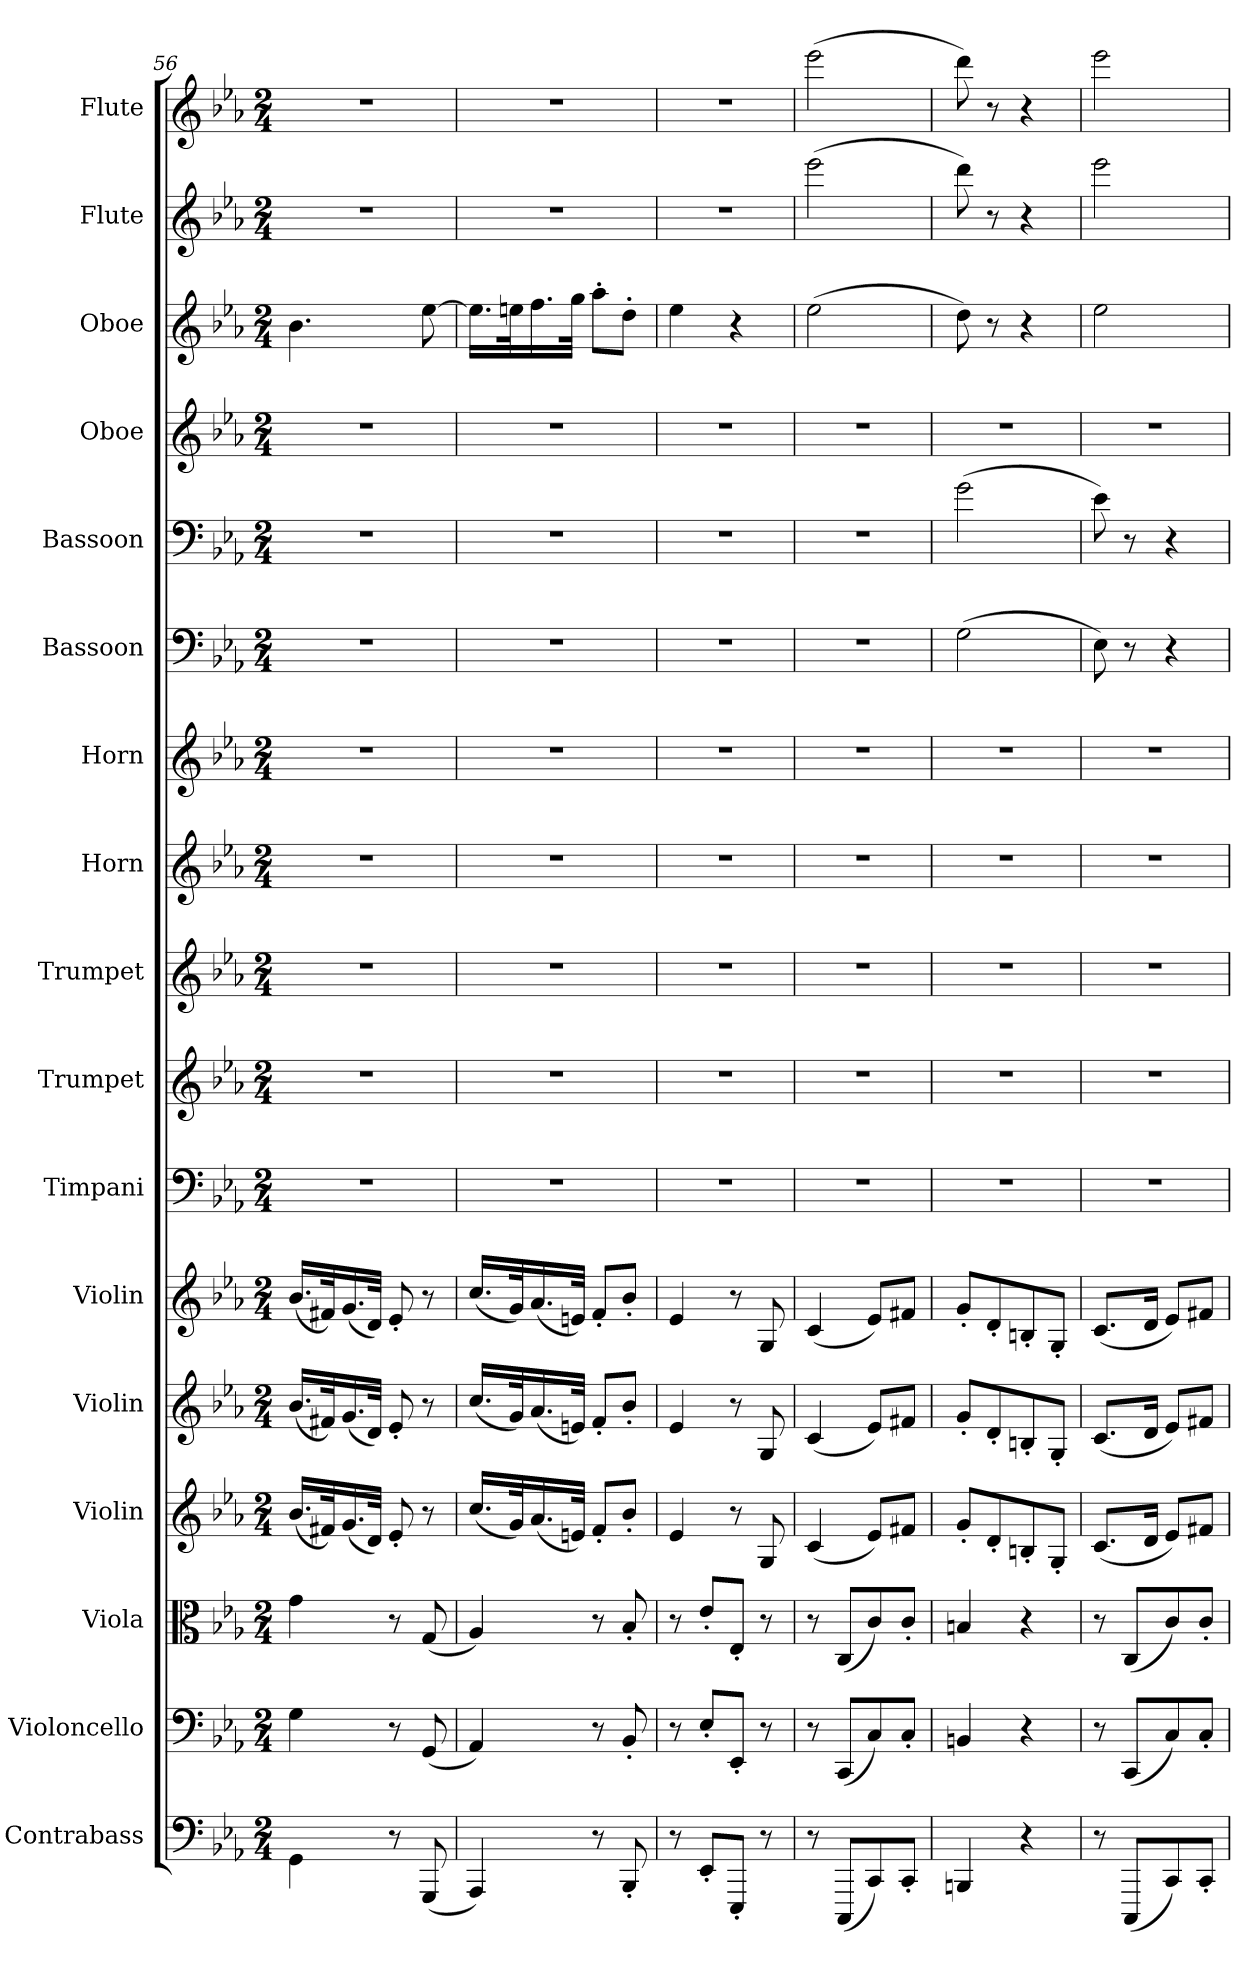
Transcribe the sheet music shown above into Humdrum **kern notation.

**kern	**kern	**kern	**kern	**kern	**kern	**kern	**kern	**kern	**kern	**kern	**kern	**kern	**kern	**kern	**kern	**kern
*part17	*part16	*part15	*part14	*part13	*part12	*part11	*part10	*part9	*part8	*part7	*part6	*part5	*part4	*part3	*part2	*part1
*staff17	*staff16	*staff15	*staff14	*staff13	*staff12	*staff11	*staff10	*staff9	*staff8	*staff7	*staff6	*staff5	*staff4	*staff3	*staff2	*staff1
*I"Contrabass	*I"Violoncello	*I"Viola	*I"Violin	*I"Violin	*I"Violin	*I"Timpani	*I"Trumpet	*I"Trumpet	*I"Horn	*I"Horn	*I"Bassoon	*I"Bassoon	*I"Oboe	*I"Oboe	*I"Flute	*I"Flute
*I'Cb	*I'Vc	*I'Vla	*I'Vln	*I'Vln	*I'Vln	*I'Timp	*I'Tpt	*I'Tpt	*I'Hn	*I'Hn	*I'Bsn	*I'Bsn	*I'Ob	*I'Ob	*I'Fl	*I'Fl
*clefF4	*clefF4	*clefC3	*clefG2	*clefG2	*clefG2	*clefF4	*clefG2	*clefG2	*clefG2	*clefG2	*clefF4	*clefF4	*clefG2	*clefG2	*clefG2	*clefG2
*k[b-e-a-]	*k[b-e-a-]	*k[b-e-a-]	*k[b-e-a-]	*k[b-e-a-]	*k[b-e-a-]	*k[b-e-a-]	*k[b-e-a-]	*k[b-e-a-]	*k[b-e-a-]	*k[b-e-a-]	*k[b-e-a-]	*k[b-e-a-]	*k[b-e-a-]	*k[b-e-a-]	*k[b-e-a-]	*k[b-e-a-]
*M2/4	*M2/4	*M2/4	*M2/4	*M2/4	*M2/4	*M2/4	*M2/4	*M2/4	*M2/4	*M2/4	*M2/4	*M2/4	*M2/4	*M2/4	*M2/4	*M2/4
=56	=56	=56	=56	=56	=56	=56	=56	=56	=56	=56	=56	=56	=56	=56	=56	=56
4GG\	4G\	4g\	(16.b-/LL	(16.b-/LL	(16.b-/LL	2r	2r	2r	2r	2r	2r	2r	2r	4.b-\	2r	2r
.	.	.	32f#X/K)	32f#X/K)	32f#X/K)	.	.	.	.	.	.	.	.	.	.	.
.	.	.	(16.g/	(16.g/	(16.g/	.	.	.	.	.	.	.	.	.	.	.
.	.	.	32d/JJk)	32d/JJk)	32d/JJk)	.	.	.	.	.	.	.	.	.	.	.
8r	8r	8r	8e-'/	8e-'/	8e-'/	.	.	.	.	.	.	.	.	.	.	.
(8GGG/	(8GG/	(8G/	8r	8r	8r	.	.	.	.	.	.	.	.	[8ee-\	.	.
=57	=57	=57	=57	=57	=57	=57	=57	=57	=57	=57	=57	=57	=57	=57	=57	=57
4AAA-/)	4AA-/)	4A-/)	(16.cc/LL	(16.cc/LL	(16.cc/LL	2r	2r	2r	2r	2r	2r	2r	2r	16.ee-\LL]	2r	2r
.	.	.	32g/K)	32g/K)	32g/K)	.	.	.	.	.	.	.	.	32een\K	.	.
.	.	.	(16.a-/	(16.a-/	(16.a-/	.	.	.	.	.	.	.	.	16.ff\	.	.
.	.	.	32en/JJk)	32en/JJk)	32en/JJk)	.	.	.	.	.	.	.	.	32gg\JJk	.	.
8r	8r	8r	8f'/L	8f'/L	8f'/L	.	.	.	.	.	.	.	.	8aa-'\L	.	.
8BBB-'/	8BB-'/	8B-'/	8b-'/J	8b-'/J	8b-'/J	.	.	.	.	.	.	.	.	8dd'\J	.	.
=58	=58	=58	=58	=58	=58	=58	=58	=58	=58	=58	=58	=58	=58	=58	=58	=58
8r	8r	8r	4e-/	4e-/	4e-/	2r	2r	2r	2r	2r	2r	2r	2r	4ee-\	2r	2r
8EE-'/L	8E-'/L	8e-'/L	.	.	.	.	.	.	.	.	.	.	.	.	.	.
8EEE-'/J	8EE-'/J	8E-'/J	8r	8r	8r	.	.	.	.	.	.	.	.	4r	.	.
8r	8r	8r	8G/	8G/	8G/	.	.	.	.	.	.	.	.	.	.	.
=59	=59	=59	=59	=59	=59	=59	=59	=59	=59	=59	=59	=59	=59	=59	=59	=59
8r	8r	8r	(4c/	(4c/	(4c/	2r	2r	2r	2r	2r	2r	2r	2r	(2ee-\	(2eee-\	(2eee-\
(8CCC/L	(8CC/L	(8C/L	.	.	.	.	.	.	.	.	.	.	.	.	.	.
8CC/)	8C/)	8c/)	8e-/L)	8e-/L)	8e-/L)	.	.	.	.	.	.	.	.	.	.	.
8CC'/J	8C'/J	8c'/J	8f#X/J	8f#X/J	8f#X/J	.	.	.	.	.	.	.	.	.	.	.
=60	=60	=60	=60	=60	=60	=60	=60	=60	=60	=60	=60	=60	=60	=60	=60	=60
4BBBn/	4BBn/	4Bn/	8g'/L	8g'/L	8g'/L	2r	2r	2r	2r	2r	(2G\	(2g\	2r	8dd\)	8ddd\)	8ddd\)
.	.	.	8d'/	8d'/	8d'/	.	.	.	.	.	.	.	.	8r	8r	8r
4r	4r	4r	8Bn'/	8Bn'/	8Bn'/	.	.	.	.	.	.	.	.	4r	4r	4r
.	.	.	8G'/J	8G'/J	8G'/J	.	.	.	.	.	.	.	.	.	.	.
=61	=61	=61	=61	=61	=61	=61	=61	=61	=61	=61	=61	=61	=61	=61	=61	=61
8r	8r	8r	(8.c/L	(8.c/L	(8.c/L	2r	2r	2r	2r	2r	8E-\)	8e-\)	2r	2ee-\	2eee-\	2eee-\
(8CCC/L	(8CC/L	(8C/L	.	.	.	.	.	.	.	.	8r	8r	.	.	.	.
.	.	.	16d/Jk	16d/Jk	16d/Jk	.	.	.	.	.	.	.	.	.	.	.
8CC/)	8C/)	8c/)	8e-/L)	8e-/L)	8e-/L)	.	.	.	.	.	4r	4r	.	.	.	.
8CC'/J	8C'/J	8c'/J	8f#X/J	8f#X/J	8f#X/J	.	.	.	.	.	.	.	.	.	.	.
=	=	=	=	=	=	=	=	=	=	=	=	=	=	=	=	=
*-	*-	*-	*-	*-	*-	*-	*-	*-	*-	*-	*-	*-	*-	*-	*-	*-
